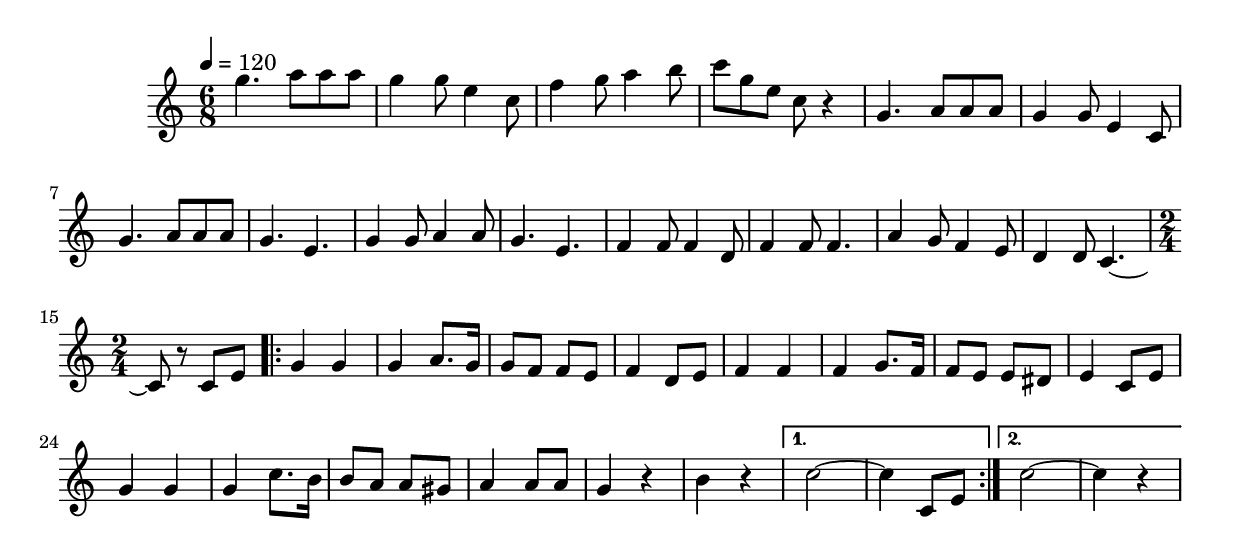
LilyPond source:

  \relative c' {
  \clef treble
  \time 6/8
  \tempo 4=120
  
  g''4. a8 a8 a8 |
  g4 g8 e4 c8 |
  f4 g8 a4 b8 |
  c8 g8 e8 c8 r4 |
  g4. a8 a8 a8 |
  g4 g8 e4 c8 |
  g'4. a8 a8 a8 |
  g4. e4. |
  g4 g8 a4 a8 |
  g4. e4. |
  f4 f8 f4 d8 |
  f4 f8 f4. |
  a4 g8 f4 e8 |
  d4 d8 c4. ~ |
  {
    \time 2/4
    c8 r8 c8 e8
    \repeat volta 2{
      g4 g4 | 
      g4 a8. g16 |
      g8 f8 f8 e8 |
      f4 d8 e8 |
      f4 f4 |
      f4 g8. f16 |
      f8 e8 e8 dis8 |
      e4 c8 e8 |
      g4 g4 |
      g4 c8. b16 |
      b8 a8 a8 gis8 |
      a4 a8 a8 |
      g4 r4 |
      b4 r4
    }
    \alternative {
      { c2 ~ | c4 c,8 e8 }
      { c'2 ~ | c4 r4 }
    }
  }
}
